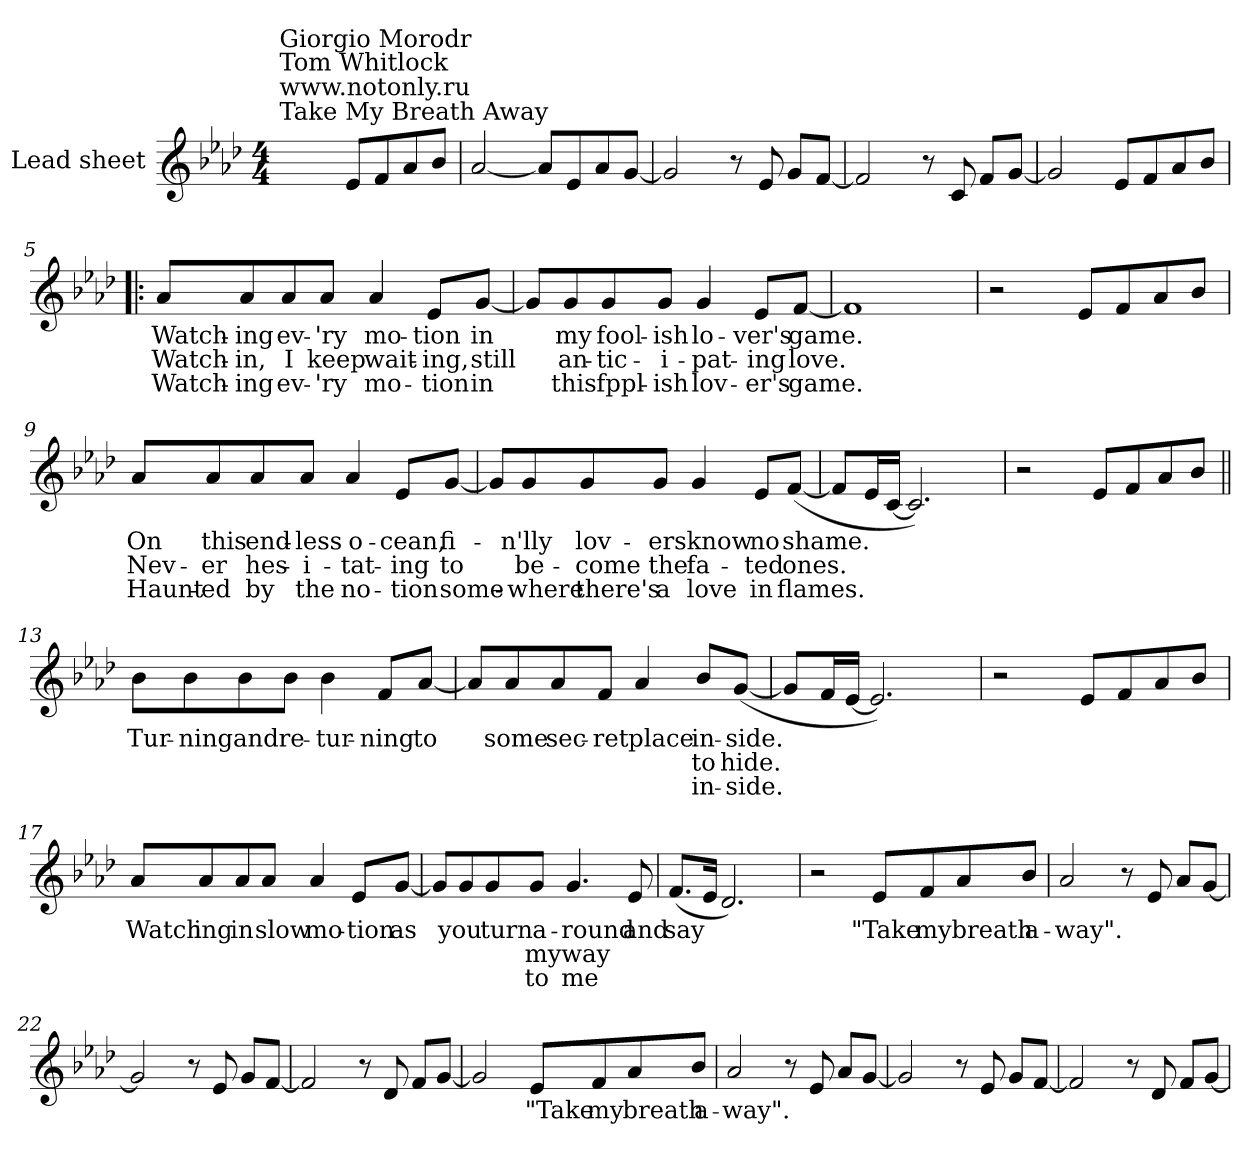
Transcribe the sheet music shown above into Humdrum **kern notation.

**kern	**text	**text	**text
*part1	*part1	*part1	*part1
*staff1	*staff1	*staff1	*staff1
*I"Lead sheet	*	*	*
*clefG2	*	*	*
*k[b-e-a-d-]	*	*	*
*A-:	*	*	*
*M4/4	*	*	*
*MM120	*	*	*
=	=	=	=
!LO:TX:a:t=Take My Breath Away	!	!	!
!LO:TX:a:t=www.notonly.ru	!	!	!
!LO:TX:a:t=Giorgio Morodr\nTom Whitlock	!	!	!
2ryy	.	.	.
8e-L	.	.	.
8f	.	.	.
8a-	.	.	.
8b-J	.	.	.
=1	=1	=1	=1
[2a-	.	.	.
8a-L]	.	.	.
8e-	.	.	.
8a-	.	.	.
[8gJ	.	.	.
=2	=2	=2	=2
2g]	.	.	.
8r	.	.	.
8e-	.	.	.
8gL	.	.	.
[8fJ	.	.	.
=3	=3	=3	=3
2f]	.	.	.
8r	.	.	.
8c	.	.	.
8fL	.	.	.
[8gJ	.	.	.
=4	=4	=4	=4
2g]	.	.	.
8e-L	.	.	.
8f	.	.	.
8a-	.	.	.
8b-J	.	.	.
=5!|:	=5!|:	=5!|:	=5!|:
!	!LO:LY:b:color=#0000FF	!LO:LY:b:color=#800080	!LO:LY:b:color=#008000
8a-L	Watch-	Watch-	Watch-
!	!LO:LY:b:color=#0000FF	!LO:LY:b:color=#800080	!LO:LY:b:color=#008000
8a-	-ing	-in,	-ing
!	!LO:LY:b:color=#0000FF	!LO:LY:b:color=#800080	!LO:LY:b:color=#008000
8a-	ev-	I	ev-
!	!LO:LY:b:color=#0000FF	!LO:LY:b:color=#800080	!LO:LY:b:color=#008000
8a-J	-'ry	keep	-'ry
!	!LO:LY:b:color=#0000FF	!LO:LY:b:color=#800080	!LO:LY:b:color=#008000
4a-	mo-	wait-	mo-
!	!LO:LY:b:color=#0000FF	!LO:LY:b:color=#800080	!LO:LY:b:color=#008000
8e-L	-tion	-ing,	-tion
!	!LO:LY:b:color=#0000FF	!LO:LY:b:color=#800080	!LO:LY:b:color=#008000
[8gJ	in	still	in
=6	=6	=6	=6
8gL]	.	.	.
!	!LO:LY:b:color=#0000FF	!LO:LY:b:color=#800080	!LO:LY:b:color=#008000
8g	my	an-	this
!	!LO:LY:b:color=#0000FF	!LO:LY:b:color=#800080	!LO:LY:b:color=#008000
8g	fool-	-tic-	fppl-
!	!LO:LY:b:color=#0000FF	!LO:LY:b:color=#800080	!LO:LY:b:color=#008000
8gJ	-ish	-i-	-ish
!	!LO:LY:b:color=#0000FF	!LO:LY:b:color=#800080	!LO:LY:b:color=#008000
4g	lo-	-pat-	lov-
!	!LO:LY:b:color=#0000FF	!LO:LY:b:color=#800080	!LO:LY:b:color=#008000
8e-L	-ver's	-ing	-er's
!	!LO:LY:b:color=#0000FF	!LO:LY:b:color=#800080	!LO:LY:b:color=#008000
[8fJ	game.	love.	game.
=7	=7	=7	=7
1f]	.	.	.
=8	=8	=8	=8
2r	.	.	.
8e-L	.	.	.
8f	.	.	.
8a-	.	.	.
8b-J	.	.	.
!!LO:LB:g=z
=9	=9	=9	=9
!	!LO:LY:b:color=#0000FF	!LO:LY:b:color=#800080	!LO:LY:b:color=#008000
8a-L	On	Nev-	Haunt-
!	!LO:LY:b:color=#0000FF	!LO:LY:b:color=#800080	!LO:LY:b:color=#008000
8a-	this	-er	-ed
!	!LO:LY:b:color=#0000FF	!LO:LY:b:color=#800080	!LO:LY:b:color=#008000
8a-	end-	hes-	by
!	!LO:LY:b:color=#0000FF	!LO:LY:b:color=#800080	!LO:LY:b:color=#008000
8a-J	-less	-i-	the
!	!LO:LY:b:color=#0000FF	!LO:LY:b:color=#800080	!LO:LY:b:color=#008000
4a-	o-	-tat-	no-
!	!LO:LY:b:color=#0000FF	!LO:LY:b:color=#800080	!LO:LY:b:color=#008000
8e-L	-cean,	-ing	-tion
!	!LO:LY:b:color=#0000FF	!LO:LY:b:color=#800080	!LO:LY:b:color=#008000
[8gJ	fi-	to	some-
=10	=10	=10	=10
8gL]	.	.	.
!	!LO:LY:b:color=#0000FF	!LO:LY:b:color=#800080	!LO:LY:b:color=#008000
8g	-n'lly	be-	-where
!	!LO:LY:b:color=#0000FF	!LO:LY:b:color=#800080	!LO:LY:b:color=#008000
8g	lov-	-come	there's
!	!LO:LY:b:color=#0000FF	!LO:LY:b:color=#800080	!LO:LY:b:color=#008000
8gJ	-ers	the	a
!	!LO:LY:b:color=#0000FF	!LO:LY:b:color=#800080	!LO:LY:b:color=#008000
4g	know	fa-	love
!	!LO:LY:b:color=#0000FF	!LO:LY:b:color=#800080	!LO:LY:b:color=#008000
8e-L	no	-ted	in
!	!LO:LY:b:color=#0000FF	!LO:LY:b:color=#800080	!LO:LY:b:color=#008000
([8fJ	shame.	ones.	flames.
=11	=11	=11	=11
8fL]	.	.	.
16e-L	.	.	.
[16cJJ	.	.	.
2.c])	.	.	.
=12	=12	=12	=12
2r	.	.	.
8e-L	.	.	.
8f	.	.	.
8a-	.	.	.
8b-J	.	.	.
=13||	=13||	=13||	=13||
!	!LO:LY:b:color=#00D0D0	!	!
8b-L	Tur-	.	.
!	!LO:LY:b:color=#00D0D0	!	!
8b-	-ning	.	.
!	!LO:LY:b:color=#00D0D0	!	!
8b-	and	.	.
!	!LO:LY:b:color=#00D0D0	!	!
8b-J	re-	.	.
!	!LO:LY:b:color=#00D0D0	!	!
4b-	-tur-	.	.
!	!LO:LY:b:color=#00D0D0	!	!
8fL	-ning	.	.
!	!LO:LY:b:color=#00D0D0	!	!
[8a-J	to	.	.
=14	=14	=14	=14
8a-L]	.	.	.
!	!LO:LY:b:color=#00D0D0	!	!
8a-	some	.	.
!	!LO:LY:b:color=#00D0D0	!	!
8a-	sec-	.	.
!	!LO:LY:b:color=#00D0D0	!	!
8fJ	-ret	.	.
!	!LO:LY:b:color=#00D0D0	!	!
4a-	place	.	.
!	!LO:LY:b:color=#00D0D0	!LO:LY:b:color=#0080C0	!LO:LY:b:color=#408080
8b-L	in-	to	in-
!	!LO:LY:b:color=#00D0D0	!LO:LY:b:color=#0080C0	!LO:LY:b:color=#408080
([8gJ	-side.	hide.	-side.
=15	=15	=15	=15
8gL]	.	.	.
16fL	.	.	.
[16e-JJ	.	.	.
2.e-])	.	.	.
=16	=16	=16	=16
2r	.	.	.
8e-L	.	.	.
8f	.	.	.
8a-	.	.	.
8b-J	.	.	.
!!LO:LB:g=z
=17	=17	=17	=17
!	!LO:LY:b:color=#00D0D0	!	!
8a-L	Watch	.	.
!	!LO:LY:b:color=#00D0D0	!	!
8a-	ing	.	.
!	!LO:LY:b:color=#00D0D0	!	!
8a-	in	.	.
!	!LO:LY:b:color=#00D0D0	!	!
8a-J	slow	.	.
!	!LO:LY:b:color=#00D0D0	!	!
4a-	mo-	.	.
!	!LO:LY:b:color=#00D0D0	!	!
8e-L	-tion	.	.
!	!LO:LY:b:color=#00D0D0	!	!
[8gJ	as	.	.
=18	=18	=18	=18
8gL]	.	.	.
!	!LO:LY:b:color=#00D0D0	!	!
8g	you	.	.
!	!LO:LY:b:color=#00D0D0	!	!
8g	turn	.	.
!	!LO:LY:b:color=#00D0D0	!LO:LY:b:color=#0080C0	!LO:LY:b:color=#408080
8gJ	a-	my	to
!	!LO:LY:b:color=#00D0D0	!LO:LY:b:color=#0080C0	!LO:LY:b:color=#408080
4.g	-round	way	me
!	!LO:LY:b:color=#00D0D0	!	!
8e-	and	.	.
=19	=19	=19	=19
!	!LO:LY:b:color=#00D0D0	!	!
(8.fL	say	.	.
16e-Jk	.	.	.
2.d-)	.	.	.
=20	=20	=20	=20
2r	.	.	.
!	!LO:LY:b:color=#8000FF	!	!
8e-L	"Take	.	.
!	!LO:LY:b:color=#8000FF	!	!
8f	my	.	.
!	!LO:LY:b:color=#8000FF	!	!
8a-	breath	.	.
!	!LO:LY:b:color=#8000FF	!	!
8b-J	a-	.	.
=21	=21	=21	=21
!	!LO:LY:b:color=#8000FF	!	!
2a-	-way".	.	.
8r	.	.	.
8e-	.	.	.
8a-L	.	.	.
[8gJ	.	.	.
=22	=22	=22	=22
2g]	.	.	.
8r	.	.	.
8e-	.	.	.
8gL	.	.	.
[8fJ	.	.	.
=23	=23	=23	=23
2f]	.	.	.
8r	.	.	.
8d-	.	.	.
8fL	.	.	.
[8gJ	.	.	.
=24	=24	=24	=24
2g]	.	.	.
!	!LO:LY:b:color=#8000FF	!	!
8e-L	"Take	.	.
!	!LO:LY:b:color=#8000FF	!	!
8f	my	.	.
!	!LO:LY:b:color=#8000FF	!	!
8a-	breath	.	.
!	!LO:LY:b:color=#8000FF	!	!
8b-J	a-	.	.
=25	=25	=25	=25
!	!LO:LY:b:color=#8000FF	!	!
2a-	-way".	.	.
8r	.	.	.
8e-	.	.	.
8a-L	.	.	.
[8gJ	.	.	.
=26	=26	=26	=26
2g]	.	.	.
8r	.	.	.
8e-	.	.	.
8gL	.	.	.
[8fJ	.	.	.
!!LO:LB:g=z
=27	=27	=27	=27
2f]	.	.	.
8r	.	.	.
8d-	.	.	.
8fL	.	.	.
[8gJ	.	.	.
=	=	=	=
*-	*-	*-	*-
